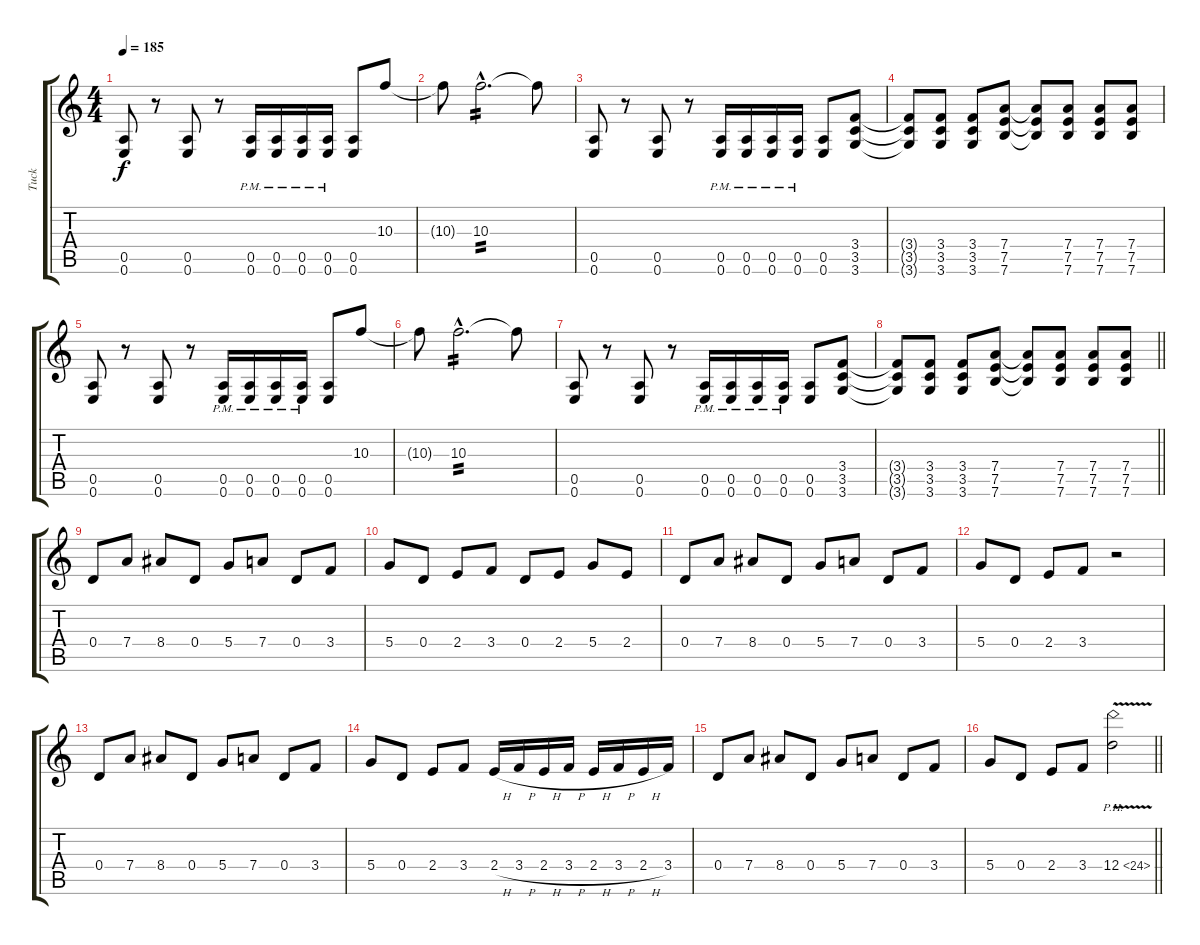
\track ("Tuck" "Tuck") {instrument distortionguitar}
\staff {score tabs}
\tuning (E4 B3 G3 D3 A2 E2) {hide}
\ts (4 4)
\tempo 185
\clef g2
\ks c
(0.5 0.6).8{dy f} r.8 (0.5 0.6).8 r.8 (0.5{pm} 0.6{pm}).16 (0.5{pm} 0.6{pm}).16 (0.5{pm} 0.6{pm}).16 (0.5{pm} 0.6{pm}).16 (0.5 0.6).8 10.3.8 |
10.3{t}.8 10.3{hac}.2{d tp 2} 10.3{t}.8 |
(0.5 0.6).8 r.8 (0.5 0.6).8 r.8 (0.5{pm} 0.6{pm}).16 (0.5{pm} 0.6{pm}).16 (0.5{pm} 0.6{pm}).16 (0.5{pm} 0.6{pm}).16 (0.5 0.6).8 (3.4 3.5 3.6).8 |
(3.4{t} 3.5{t} 3.6{t}).8 (3.4 3.5 3.6).8 (3.4 3.5 3.6).8 (7.4 7.5 7.6).8 (7.4{t} 7.5{t} 7.6{t}).8 (7.4 7.5 7.6).8 (7.4 7.5 7.6).8 (7.4 7.5 7.6).8 |
(0.5 0.6).8 r.8 (0.5 0.6).8 r.8 (0.5{pm} 0.6{pm}).16 (0.5{pm} 0.6{pm}).16 (0.5{pm} 0.6{pm}).16 (0.5{pm} 0.6{pm}).16 (0.5 0.6).8 10.3.8 |
10.3{t}.8 10.3{hac}.2{d tp 2} 10.3{t}.8 |
(0.5 0.6).8 r.8 (0.5 0.6).8 r.8 (0.5{pm} 0.6{pm}).16 (0.5{pm} 0.6{pm}).16 (0.5{pm} 0.6{pm}).16 (0.5{pm} 0.6{pm}).16 (0.5 0.6).8 (3.4 3.5 3.6).8 |
\barLineRight lightlight
(3.4{t} 3.5{t} 3.6{t}).8 (3.4 3.5 3.6).8 (3.4 3.5 3.6).8 (7.4 7.5 7.6).8 (7.4{t} 7.5{t} 7.6{t}).8 (7.4 7.5 7.6).8 (7.4 7.5 7.6).8 (7.4 7.5 7.6).8 |
0.4.8 7.4.8 8.4.8 0.4.8 5.4.8 7.4.8 0.4.8 3.4.8 |
5.4.8 0.4.8 2.4.8 3.4.8 0.4.8 2.4.8 5.4.8 2.4.8 |
0.4.8 7.4.8 8.4.8 0.4.8 5.4.8 7.4.8 0.4.8 3.4.8 |
5.4.8 0.4.8 2.4.8 3.4.8 r.2 |
0.4.8 7.4.8 8.4.8 0.4.8 5.4.8 7.4.8 0.4.8 3.4.8 |
5.4.8 0.4.8 2.4.8 3.4.8 2.4{h}.16 3.4{h}.16 2.4{h}.16 3.4{h}.16 2.4{h}.16 3.4{h}.16 2.4{h}.16 3.4.16 |
0.4.8 7.4.8 8.4.8 0.4.8 5.4.8 7.4.8 0.4.8 3.4.8 |
\barLineRight lightlight
5.4.8 0.4.8 2.4.8 3.4.8 12.4{ph 12 v}.2{instrument guitarharmonics}
